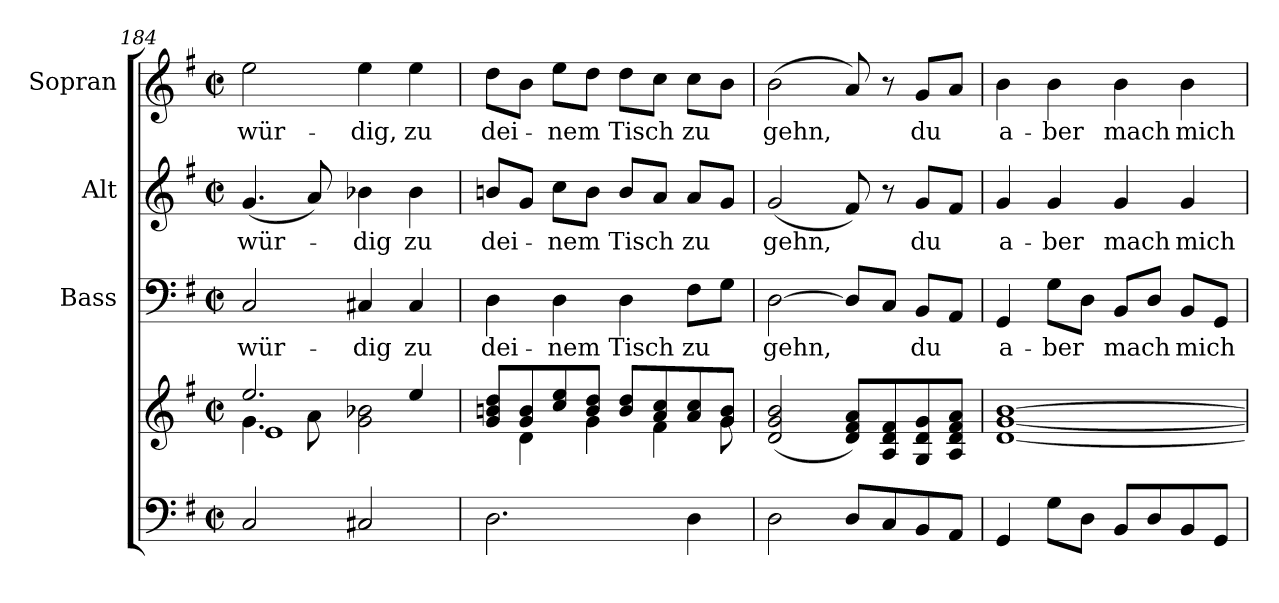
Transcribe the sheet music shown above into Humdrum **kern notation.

**kern	**kern	**kern	**text	**kern	**text	**kern	**text
*part4	*part4	*part3	*part3	*part2	*part2	*part1	*part1
*staff5	*staff4	*staff3	*staff3	*staff2	*staff2	*staff1	*staff1
*	*	*I"Bass	*	*I"Alt	*	*I"Sopran	*
*	*	*I'B.	*	*I'A.	*	*I'S.	*
*clefF4	*clefG2	*clefF4	*	*clefG2	*	*clefG2	*
*k[f#]	*k[f#]	*k[f#]	*	*k[f#]	*	*k[f#]	*
*G:	*G:	*G:	*	*G:	*	*G:	*
*M2/2	*M2/2	*M2/2	*	*M2/2	*	*M2/2	*
*met(c|)	*met(c|)	*met(c|)	*	*met(c|)	*	*met(c|)	*
=184	=184	=184	=184	=184	=184	=184	=184
*	*^	*	*	*	*	*	*
*	*	*^	*	*	*	*	*	*
!	!	!	!	!	!LO:LY:b	!	!LO:LY:b	!	!LO:LY:b
2C/	2.ee/	4.g\	1e	2C/	wür-	(<4.g/	wür-	2ee\	wür-
.	.	8a\	.	.	.	8a/)	.	.	.
!	!	!	!	!	!LO:LY:b	!	!LO:LY:b	!	!LO:LY:b
2C#X/	.	2g\ 2b-X\	.	4C#X/	-dig	4b-X\	-dig	4ee\	-dig,
!	!	!	!	!	!LO:LY:b	!	!LO:LY:b	!	!LO:LY:b
.	4ee/	.	.	4C#/	zu	4b-\	zu	4ee\	zu
*	*	*v	*v	*	*	*	*	*	*
=185	=185	=185	=185	=185	=185	=185	=185	=185
!	!	!	!	!LO:LY:b	!	!LO:LY:b	!	!LO:LY:b
2.D\	8g/ 8bn/ 8dd/L	8ryy	4D\	dei-	8bn/L	dei-	8dd\L	dei-
.	8g/ 8b/	4d\	.	.	8g/J	.	8b\J	.
!	!	!	!	!LO:LY:b	!	!LO:LY:b	!	!LO:LY:b
.	8cc/ 8ee/	.	4D\	-nem	8cc\L	-nem	8ee\L	-nem
.	8b/ 8dd/J	4g\	.	.	8b\J	.	8dd\J	.
!	!	!	!	!LO:LY:b	!	!LO:LY:b	!	!LO:LY:b
.	8b/ 8dd/L	.	4D\	Tisch	8b/L	Tisch	8dd\L	Tisch
.	8a/ 8cc/	4f#\	.	.	8a/J	.	8cc\J	.
!	!	!	!	!LO:LY:b	!	!LO:LY:b	!	!LO:LY:b
4D\	8a/ 8cc/	.	8F#\L	zu	8a/L	zu	8cc\L	zu
.	8g/ 8b/J	8g\	8G\J	.	8g/J	.	8b\J	.
=186	=186	=186	=186	=186	=186	=186	=186	=186
!	!	!	!	!LO:LY:b	!	!LO:LY:b	!	!LO:LY:b
*	*v	*v	*	*	*	*	*	*
2D\	(2d/ 2g/ 2b/	[2D\	gehn,	(<2g/	gehn,	(>2b\	gehn,
8D/L	8d/ 8f#/ 8a/L)	8D/L]	.	8f#/)	.	8a/)	.
8C/	8A/ 8d/ 8f#/	8C/J	.	8r	.	8r	.
!	!	!	!LO:LY:b	!	!LO:LY:b	!	!LO:LY:b
8BB/	8G/ 8d/ 8g/	8BB/L	du	8g/L	du	8g/L	du
8AA/J	8A/ 8d/ 8f#/ 8a/J	8AA/J	.	8f#/J	.	8a/J	.
!!LO:LB:g=z
=187	=187	=187	=187	=187	=187	=187	=187
!	!	!	!LO:LY:b	!	!LO:LY:b	!	!LO:LY:b
4GG/	[1d [1g [1b	4GG/	a-	4g/	a-	4b\	a-
!	!	!	!LO:LY:b	!	!LO:LY:b	!	!LO:LY:b
8G\L	.	8G\L	-ber	4g/	-ber	4b\	-ber
8D\J	.	8D\J	.	.	.	.	.
!	!	!	!LO:LY:b	!	!LO:LY:b	!	!LO:LY:b
8BB/L	.	8BB/L	mach	4g/	mach	4b\	mach
8D/	.	8D/J	.	.	.	.	.
!	!	!	!LO:LY:b	!	!LO:LY:b	!	!LO:LY:b
8BB/	.	8BB/L	mich	4g/	mich	4b\	mich
8GG/J	.	8GG/J	.	.	.	.	.
=	=	=	=	=	=	=	=
*-	*-	*-	*-	*-	*-	*-	*-
